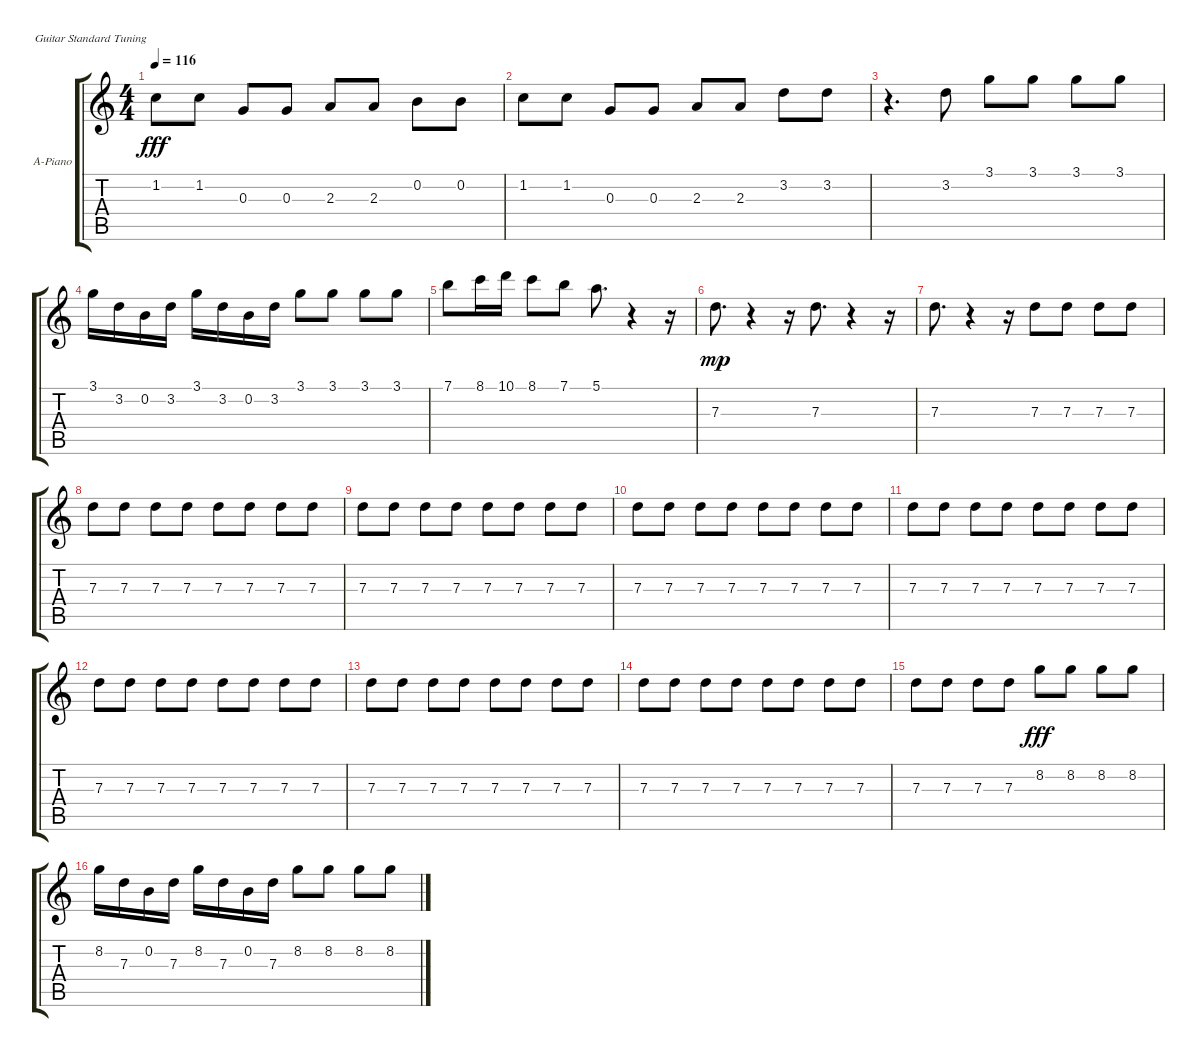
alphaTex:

\bracketExtendMode groupsimilarinstruments
\firstSystemTrackNameOrientation horizontal
\otherSystemsTrackNameOrientation horizontal
\track ("Acustic Piano" "A-Piano") {instrument electricguitarclean}
\staff {score tabs}
\tuning (E4 B3 G3 D3 A2 E2)
\ts (4 4)
\tempo 116
\clef g2
\ks c
1.2.8{dy fff} 1.2.8 0.3.8 0.3.8 2.3.8 2.3.8 0.2.8 0.2.8 |
1.2.8 1.2.8 0.3.8 0.3.8 2.3.8 2.3.8 3.2.8 3.2.8 |
r.4{d} 3.2.8 3.1.8 3.1.8 3.1.8 3.1.8 |
3.1.16 3.2.16 0.2.16 3.2.16 3.1.16 3.2.16 0.2.16 3.2.16 3.1.8 3.1.8 3.1.8 3.1.8 |
7.1.8 8.1.16 10.1.16 8.1.8 7.1.8 5.1.8{d} r.4 r.16 |
7.3.8{d dy mp} r.4 r.16 7.3.8{d} r.4 r.16 |
7.3.8{d} r.4 r.16 7.3.8 7.3.8 7.3.8 7.3.8 |
7.3.8 7.3.8 7.3.8 7.3.8 7.3.8 7.3.8 7.3.8 7.3.8 |
7.3.8 7.3.8 7.3.8 7.3.8 7.3.8 7.3.8 7.3.8 7.3.8 |
7.3.8 7.3.8 7.3.8 7.3.8 7.3.8 7.3.8 7.3.8 7.3.8 |
7.3.8 7.3.8 7.3.8 7.3.8 7.3.8 7.3.8 7.3.8 7.3.8 |
7.3.8 7.3.8 7.3.8 7.3.8 7.3.8 7.3.8 7.3.8 7.3.8 |
7.3.8 7.3.8 7.3.8 7.3.8 7.3.8 7.3.8 7.3.8 7.3.8 |
7.3.8 7.3.8 7.3.8 7.3.8 7.3.8 7.3.8 7.3.8 7.3.8 |
7.3.8 7.3.8 7.3.8 7.3.8 8.2.8{dy fff} 8.2.8 8.2.8 8.2.8 |
8.2.16 7.3.16 0.2.16 7.3.16 8.2.16 7.3.16 0.2.16 7.3.16 8.2.8 8.2.8 8.2.8 8.2.8
